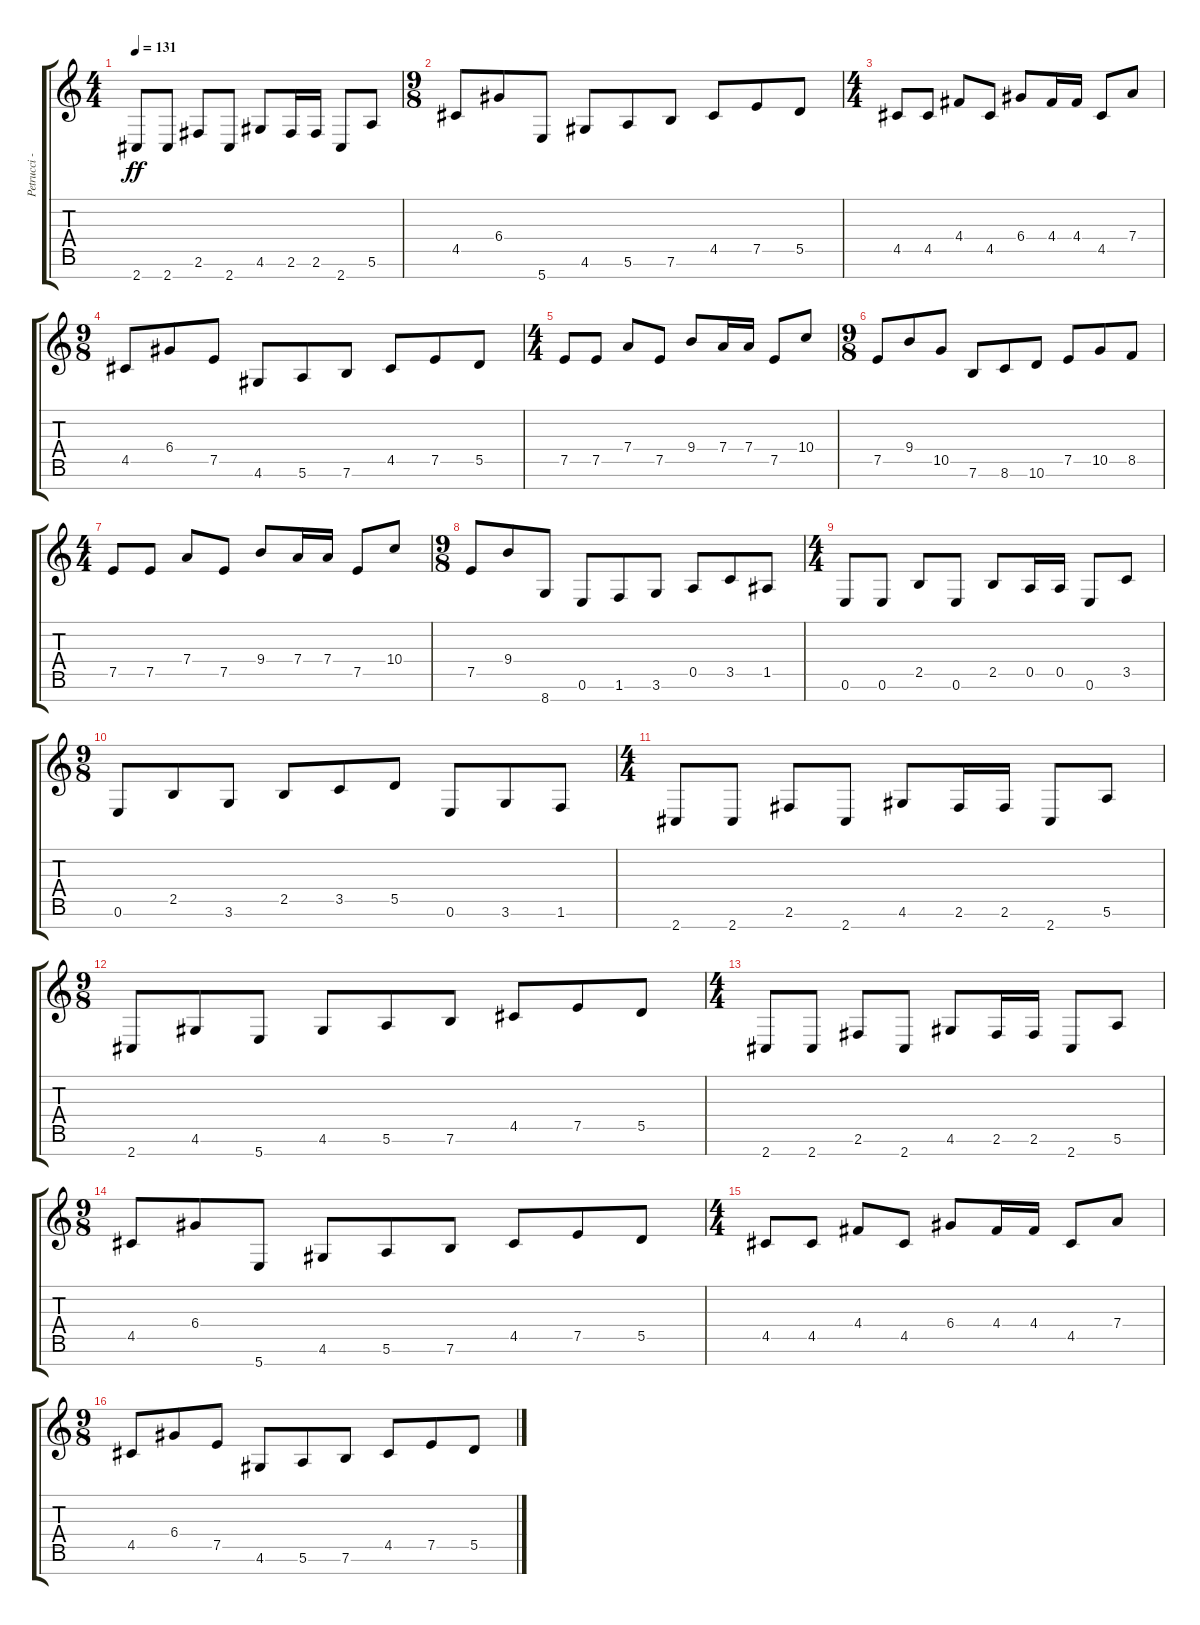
\track ("Petrucci - Distortion 7st." "Petrucci -") {instrument overdrivenguitar}
\staff {score tabs}
\tuning (E4 B3 G3 D3 A2 E2 B1) {hide}
\ts (4 4)
\tempo 131
\clef g2
\ks c
2.7.8{dy ff} 2.7.8 2.6.8 2.7.8 4.6.8 2.6.16 2.6.16 2.7.8 5.6.8 |
\ts (9 8)
4.5.8 6.4.8 5.7.8 4.6.8 5.6.8 7.6.8 4.5.8 7.5.8 5.5.8 |
\ts (4 4)
4.5.8 4.5.8 4.4.8 4.5.8 6.4.8 4.4.16 4.4.16 4.5.8 7.4.8 |
\ts (9 8)
4.5.8 6.4.8 7.5.8 4.6.8 5.6.8 7.6.8 4.5.8 7.5.8 5.5.8 |
\ts (4 4)
7.5.8 7.5.8 7.4.8 7.5.8 9.4.8 7.4.16 7.4.16 7.5.8 10.4.8 |
\ts (9 8)
7.5.8 9.4.8 10.5.8 7.6.8 8.6.8 10.6.8 7.5.8 10.5.8 8.5.8 |
\ts (4 4)
7.5.8 7.5.8 7.4.8 7.5.8 9.4.8 7.4.16 7.4.16 7.5.8 10.4.8 |
\ts (9 8)
7.5.8 9.4.8 8.7.8 0.6.8 1.6.8 3.6.8 0.5.8 3.5.8 1.5.8 |
\ts (4 4)
0.6.8 0.6.8 2.5.8 0.6.8 2.5.8 0.5.16 0.5.16 0.6.8 3.5.8 |
\ts (9 8)
0.6.8 2.5.8 3.6.8 2.5.8 3.5.8 5.5.8 0.6.8 3.6.8 1.6.8 |
\ts (4 4)
2.7.8 2.7.8 2.6.8 2.7.8 4.6.8 2.6.16 2.6.16 2.7.8 5.6.8 |
\ts (9 8)
2.7.8 4.6.8 5.7.8 4.6.8 5.6.8 7.6.8 4.5.8 7.5.8 5.5.8 |
\ts (4 4)
2.7.8 2.7.8 2.6.8 2.7.8 4.6.8 2.6.16 2.6.16 2.7.8 5.6.8 |
\ts (9 8)
4.5.8 6.4.8 5.7.8 4.6.8 5.6.8 7.6.8 4.5.8 7.5.8 5.5.8 |
\ts (4 4)
4.5.8 4.5.8 4.4.8 4.5.8 6.4.8 4.4.16 4.4.16 4.5.8 7.4.8 |
\ts (9 8)
4.5.8 6.4.8 7.5.8 4.6.8 5.6.8 7.6.8 4.5.8 7.5.8 5.5.8
